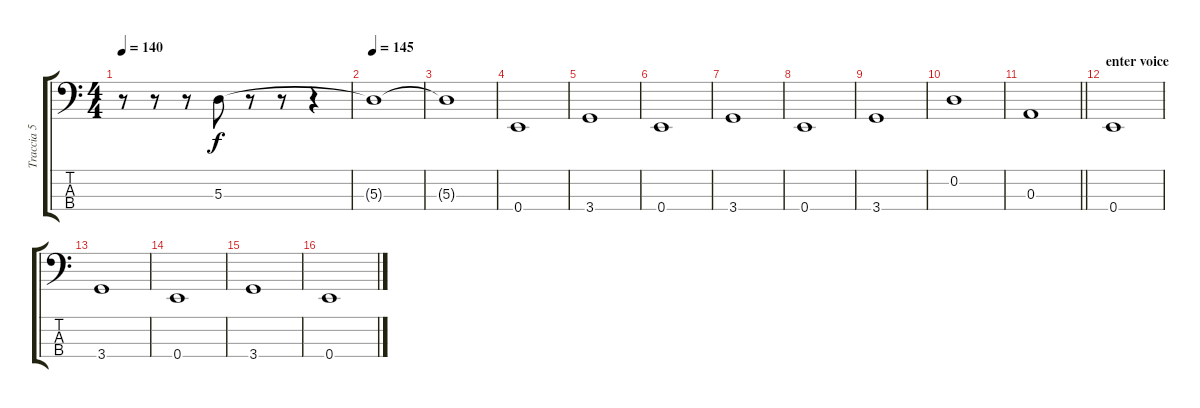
\track ("Traccia 5" "Traccia 5") {instrument electricbassfinger}
\staff {score tabs}
\tuning (G2 D2 A1 E1) {hide}
\ts (4 4)
\tempo 140
\clef f4
\ks c
r.8{dy f} r.8 r.8 5.3.8 r.8 r.8 r.4 |
\tempo 145
5.3{t}.1 |
5.3{t}.1 |
0.4.1{volume 16} |
3.4.1 |
0.4.1 |
3.4.1 |
0.4.1 |
3.4.1 |
0.2.1 |
\barLineRight lightlight
0.3.1 |
\section ("" "enter voice")
0.4.1 |
3.4.1 |
0.4.1 |
3.4.1 |
0.4.1
